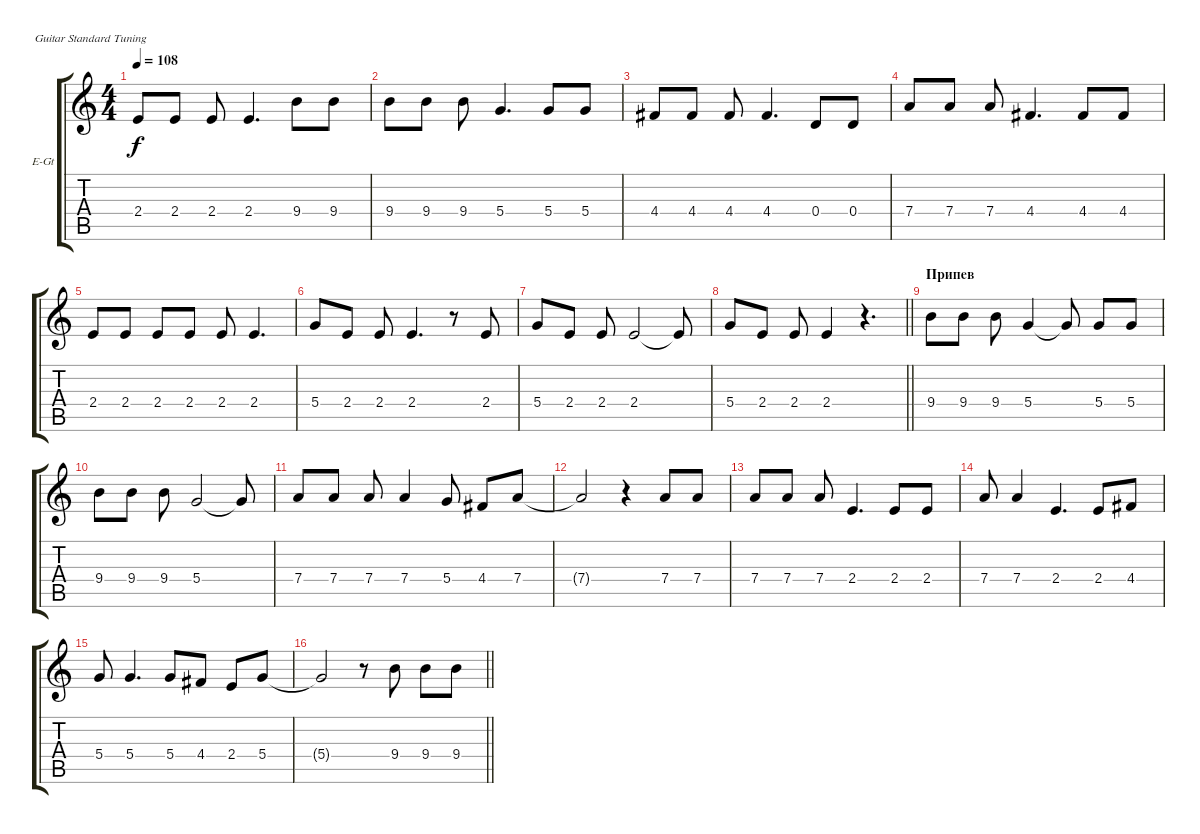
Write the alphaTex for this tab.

\bracketExtendMode groupsimilarinstruments
\firstSystemTrackNameOrientation horizontal
\otherSystemsTrackNameOrientation horizontal
\track ("В. Бутусов (вокал)" "E-Gt") {instrument electricguitarclean}
\staff {score tabs}
\tuning (E4 B3 G3 D3 A2 E2)
\ts (4 4)
\tempo 108
\clef g2
\scale
0.333333
\ks c
2.4.8{dy f} 2.4.8 2.4.8 2.4.4{d} 9.4.8 9.4.8 |
\scale
0.333333 9.4.8 9.4.8 9.4.8 5.4.4{d} 5.4.8 5.4.8 |
\scale
0.333333 4.4.8 4.4.8 4.4.8 4.4.4{d} 0.4.8 0.4.8 |
\scale
0.333333 7.4.8 7.4.8 7.4.8 4.4.4{d} 4.4.8 4.4.8 |
\scale
0.333333 2.4.8 2.4.8 2.4.8 2.4.8 2.4.8 2.4.4{d} |
\scale
0.333333 5.4.8 2.4.8 2.4.8 2.4.4{d} r.8 2.4.8 |
\scale
0.333333 5.4.8 2.4.8 2.4.8 2.4.2 2.4{t}.8 |
\scale
0.333333
\barLineRight lightlight
5.4.8 2.4.8 2.4.8 2.4.4 r.4{d} |
\section ("" "Припев")
\scale
0.333333 9.4.8 9.4.8 9.4.8 5.4.4 5.4{t}.8 5.4.8 5.4.8 |
\scale
0.333333 9.4.8 9.4.8 9.4.8 5.4.2 5.4{t}.8 |
\scale
0.333333 7.4.8 7.4.8 7.4.8 7.4.4 5.4.8 4.4.8 7.4.8 |
\scale
0.333333 7.4{t}.2 r.4 7.4.8 7.4.8 |
\scale
0.333333 7.4.8 7.4.8 7.4.8 2.4.4{d} 2.4.8 2.4.8 |
\scale
0.333333 7.4.8 7.4.4 2.4.4{d} 2.4.8 4.4.8 |
\scale
0.333333 5.4.8 5.4.4{d} 5.4.8 4.4.8 2.4.8 5.4.8 |
\scale
0.333333
\barLineRight lightlight
5.4{t}.2 r.8 9.4.8 9.4.8 9.4.8
